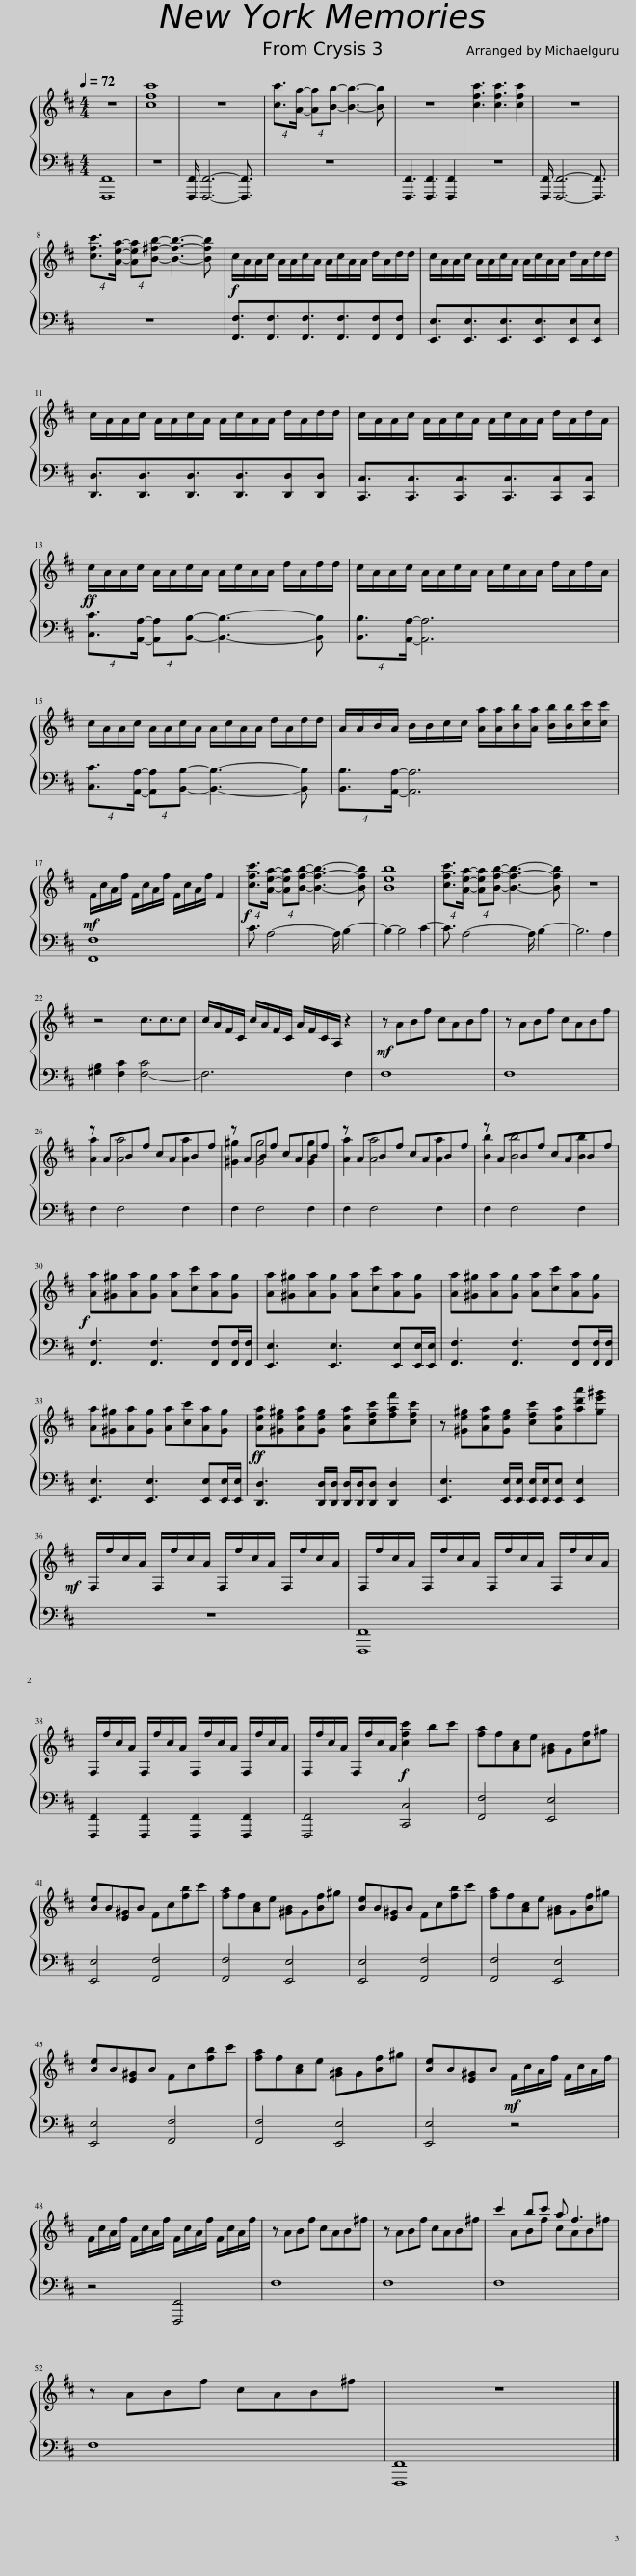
X:1
%%score { ( 1 3 ) | 2 }
L:1/8
Q:1/4=72
M:4/4
I:linebreak $
K:D
V:1 treble
V:3 treble
V:2 bass
V:1
 z8 | [cfc']8 | z8 | [cc']>[Aa]- [Aa][Bb]- [Bb]3- [Bb] | z8 | %5
 [cfc']3 [cfc']3 [cfc']2 | z8 |$ [cfc']>[Aea]- [Aea][B^fb]- [Bfb]3- [Bfb] |!f! c/A/A/c/ A/A/c/A/ A/c/A/A/ d/A/d/d/ | c/A/A/c/ A/A/c/A/ A/c/A/A/ d/A/d/d/ |$ %10
 c/A/A/c/ A/A/c/A/ A/c/A/A/ d/A/d/d/ | c/A/A/c/ A/A/c/A/ A/c/A/A/ d/A/d/A/ |$!ff! c/A/A/c/ A/A/c/A/ A/c/A/A/ d/A/d/d/ | c/A/A/c/ A/A/c/A/ A/c/A/A/ d/A/d/A/ |$ c/A/A/c/ A/A/c/A/ A/c/A/A/ d/A/d/d/ | %15
 A/A/B/A/ B/B/c/c/ [Aa]/[Aa]/[Bb]/[Aa]/ [Bb]/[Bb]/[cc']/[cc']/ |$!mf! F/c/A/f/ F/c/A/f/ F/c/A/f/ F2 |!f! [cfc']>[Aea]- [Aea][Bfb]- [Bfb]3- [Bfb] | [Beb]8 | [cfc']>[Aea]- [Aea][Bfb]- [Bfb]3- [Bfb] | %20
 z8 |$ z4 c3/2c3/2c | c/A/F/C/ c/A/F/C/ A/F/C/A,/ z2 |!mf! z ABf cABf | z ABf cABf |$ %25
 z ABf cABf | z ABf cABf | z ABf cABf | z ABf cABf |$!f! [Aa][^G^g][Aa][Gg] [Aa][cc'][Aa][Gg] | %30
 [Aa][^G^g][Aa][Gg] [Aa][cc'][Aa][Gg] | [Aa][^G^g][Aa][Gg] [Aa][cc'][Aa][Gg] |$ [Aa][^G^g][Aa][Gg] [Aa][cc'][Aa][Gg] |!ff! [Aea][^Ge^g][Aea][Geg] [Aea][cfc'][faf'][cfc'] | z [^Ge^g][Aea][Geg] [cfc'][Aea][ad'a'][ge'^g'] |$ %35
!mf! F,/f/c/A/ F,/f/c/A/ F,/f/c/A/ F,/f/c/A/ | F,/f/c/A/ F,/f/c/A/ F,/f/c/A/ F,/f/c/A/ |$ F,/f/c/A/ F,/f/c/A/ F,/f/c/A/ F,/f/c/A/ | F,/f/c/A/ F,/f/c/A/!f! [cfc']2 bc' | [fa]f[Ac]e [^GB]G[cf]^g |$ %40
 [Be]B[E^G]B Fc[fb]c' | [fa]f[Ac]e [^GB]G[Bf]^g | [Be]B[E^G]B Fc[fb]c' | [fa]f[Ac]e [^GB]G[Bf]^g |$ [Be]B[E^G]B Fc[fb]c' | %45
 [fa]f[Ac]e [^GB]G[Bf]^g | [Be]B[E^G]B!mf! F/c/A/f/ F/c/A/f/ |$ F/c/A/f/ F/c/A/f/ F/c/A/f/ F/c/A/f/ | z ABf cAB^f | z ABf cAB^f | %50
 c'2 bc' a f3 |$ z ABf cAB^f | z8 |] %53
V:2
 [F,,,F,,]8 | z8 | [F,,,F,,]/ [F,,,F,,]6- [F,,,F,,]3/2 | z8 | [F,,,F,,]3 [F,,,F,,]3 [F,,,F,,]2 | %5
 z8 | [F,,,F,,]/ [F,,,F,,]6- [F,,,F,,]3/2 |$ z8 | [F,,F,]3/2[F,,F,]3/2[F,,F,]3/2[F,,F,]3/2[F,,F,][F,,F,] | [E,,E,]3/2[E,,E,]3/2[E,,E,]3/2[E,,E,]3/2[E,,E,][E,,E,] |$ %10
 [D,,D,]3/2[D,,D,]3/2[D,,D,]3/2[D,,D,]3/2[D,,D,][D,,D,] | [C,,C,]3/2[C,,C,]3/2[C,,C,]3/2[C,,C,]3/2[C,,C,][C,,C,] |$ [C,C]>[A,,A,]- [A,,A,][B,,B,]- [B,,B,]3- [B,,B,] | [B,,B,]>[A,,A,]- [A,,A,]6 |$ [C,C]>[A,,A,]- [A,,A,][B,,B,]- [B,,B,]3- [B,,B,] | %15
 [B,,B,]>[A,,A,]- [A,,A,]6 |$ [F,,F,]8 | C3/2 A,4- A,/ B,2- | B,2- B,4 C2- | C3/2 A,4- A,/ B,2- | %20
 B,6 A,2 |$ [^G,B,]2 [F,C]2 [F,-C]4 | F,6 F,2 | F,8 | F,8 |$ %25
 F,2 F,4 F,2 | F,2 F,4 F,2 | F,2 F,4 F,2 | F,2 F,4 F,2 |$ [F,,F,]3 [F,,F,]3 [F,,F,][F,,F,]/[F,,F,]/ | %30
 [E,,E,]3 [E,,E,]3 [E,,E,][E,,E,]/[E,,E,]/ | [F,,F,]3 [F,,F,]3 [F,,F,][F,,F,]/[F,,F,]/ |$ [E,,E,]3 [E,,E,]3 [E,,E,][E,,E,]/[E,,E,]/ | [D,,D,]3 [D,,D,]/[D,,D,]/ [D,,D,]/[D,,D,]/[D,,D,] [D,,D,]2 | [E,,E,]3 [E,,E,]/[E,,E,]/ [E,,E,]/[E,,E,]/[E,,E,] [E,,E,]2 |$ %35
 z8 | [F,,,F,,]8 |$ [F,,,F,,]2 [F,,,F,,]2 [F,,,F,,]2 [F,,,F,,]2 | [F,,,F,,]4 [C,,C,]4 | [F,,F,]4 [E,,E,]4 |$ %40
 [E,,E,]4 [F,,F,]4 | [F,,F,]4 [E,,E,]4 | [E,,E,]4 [F,,F,]4 | [F,,F,]4 [E,,E,]4 |$ [E,,E,]4 [F,,F,]4 | %45
 [F,,F,]4 [E,,E,]4 | [E,,E,]4 z4 |$ z4 [F,,,F,,]4 | F,8 | F,8 | %50
 F,8 |$ F,8 | [F,,,F,,]8 |] %53
V:3
 x8 | x8 | x8 | x8 | x8 | %5
 x8 | x8 |$ x8 | x8 | x8 |$ %10
 x8 | x8 |$ x8 | x8 |$ x8 | %15
 x8 |$ x8 | x8 | x8 | x8 | %20
 x8 |$ x8 | x8 | x8 | x8 |$ %25
 [Aa]2 [Aa]4 [Aa]2 | [^G^g]2 [Gg]4 [Gg]2 | [Aa]2 [Aa]4 [Aa]2 | [Bb]2 [Bb]4 [Bb]2 |$ x8 | %30
 x8 | x8 |$ x8 | x8 | x8 |$ %35
 x8 | x8 |$ x8 | x8 | x8 |$ %40
 x8 | x8 | x8 | x8 |$ x8 | %45
 x8 | x8 |$ x8 | x8 | x8 | %50
 x ABf cAB^f |$ x8 | x8 |] %53
